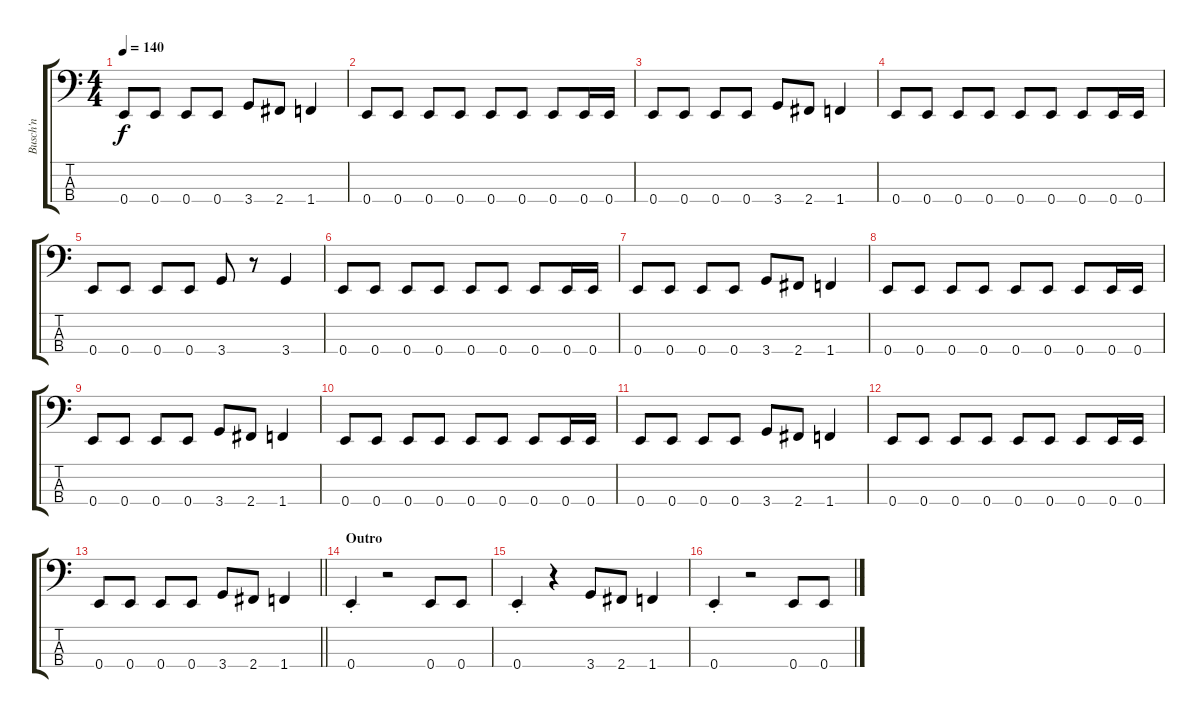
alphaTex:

\track ("Busch'n" "Busch'n") {instrument electricbasspick}
\staff {score tabs}
\tuning (G2 D2 A1 E1) {hide}
\ts (4 4)
\tempo 140
\clef f4
\ks c
0.4.8{dy f} 0.4.8 0.4.8 0.4.8 3.4.8 2.4.8 1.4.4 |
0.4.8 0.4.8 0.4.8 0.4.8 0.4.8 0.4.8 0.4.8 0.4.16 0.4.16 |
0.4.8 0.4.8 0.4.8 0.4.8 3.4.8 2.4.8 1.4.4 |
0.4.8 0.4.8 0.4.8 0.4.8 0.4.8 0.4.8 0.4.8 0.4.16 0.4.16 |
0.4.8 0.4.8 0.4.8 0.4.8 3.4.8 r.8 3.4.4 |
0.4.8 0.4.8 0.4.8 0.4.8 0.4.8 0.4.8 0.4.8 0.4.16 0.4.16 |
0.4.8 0.4.8 0.4.8 0.4.8 3.4.8 2.4.8 1.4.4 |
0.4.8 0.4.8 0.4.8 0.4.8 0.4.8 0.4.8 0.4.8 0.4.16 0.4.16 |
0.4.8 0.4.8 0.4.8 0.4.8 3.4.8 2.4.8 1.4.4 |
0.4.8 0.4.8 0.4.8 0.4.8 0.4.8 0.4.8 0.4.8 0.4.16 0.4.16 |
0.4.8 0.4.8 0.4.8 0.4.8 3.4.8 2.4.8 1.4.4 |
0.4.8 0.4.8 0.4.8 0.4.8 0.4.8 0.4.8 0.4.8 0.4.16 0.4.16 |
\barLineRight lightlight
0.4.8 0.4.8 0.4.8 0.4.8 3.4.8 2.4.8 1.4.4 |
\section ("" "Outro")
0.4{st}.4 r.2 0.4.8 0.4.8 |
0.4{st}.4 r.4 3.4.8 2.4.8 1.4.4 |
0.4{st}.4 r.2 0.4.8 0.4.8
